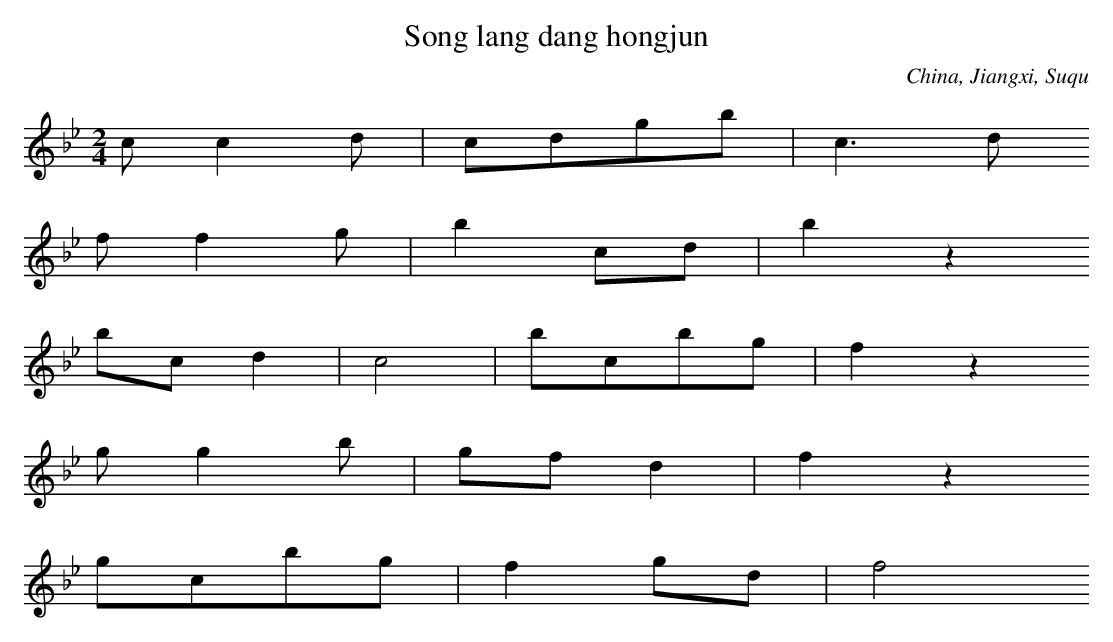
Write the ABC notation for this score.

X:1
T: Song lang dang hongjun
O: China, Jiangxi, Suqu
M: 2/4
L: 1/8
K: Bb
cc2d | cdgb | c3d
ff2g | b2cd | b2z2
bcd2 | c4 | bcbg | f2z2
gg2b | gfd2 | f2z2
gcbg | f2gd | f4
